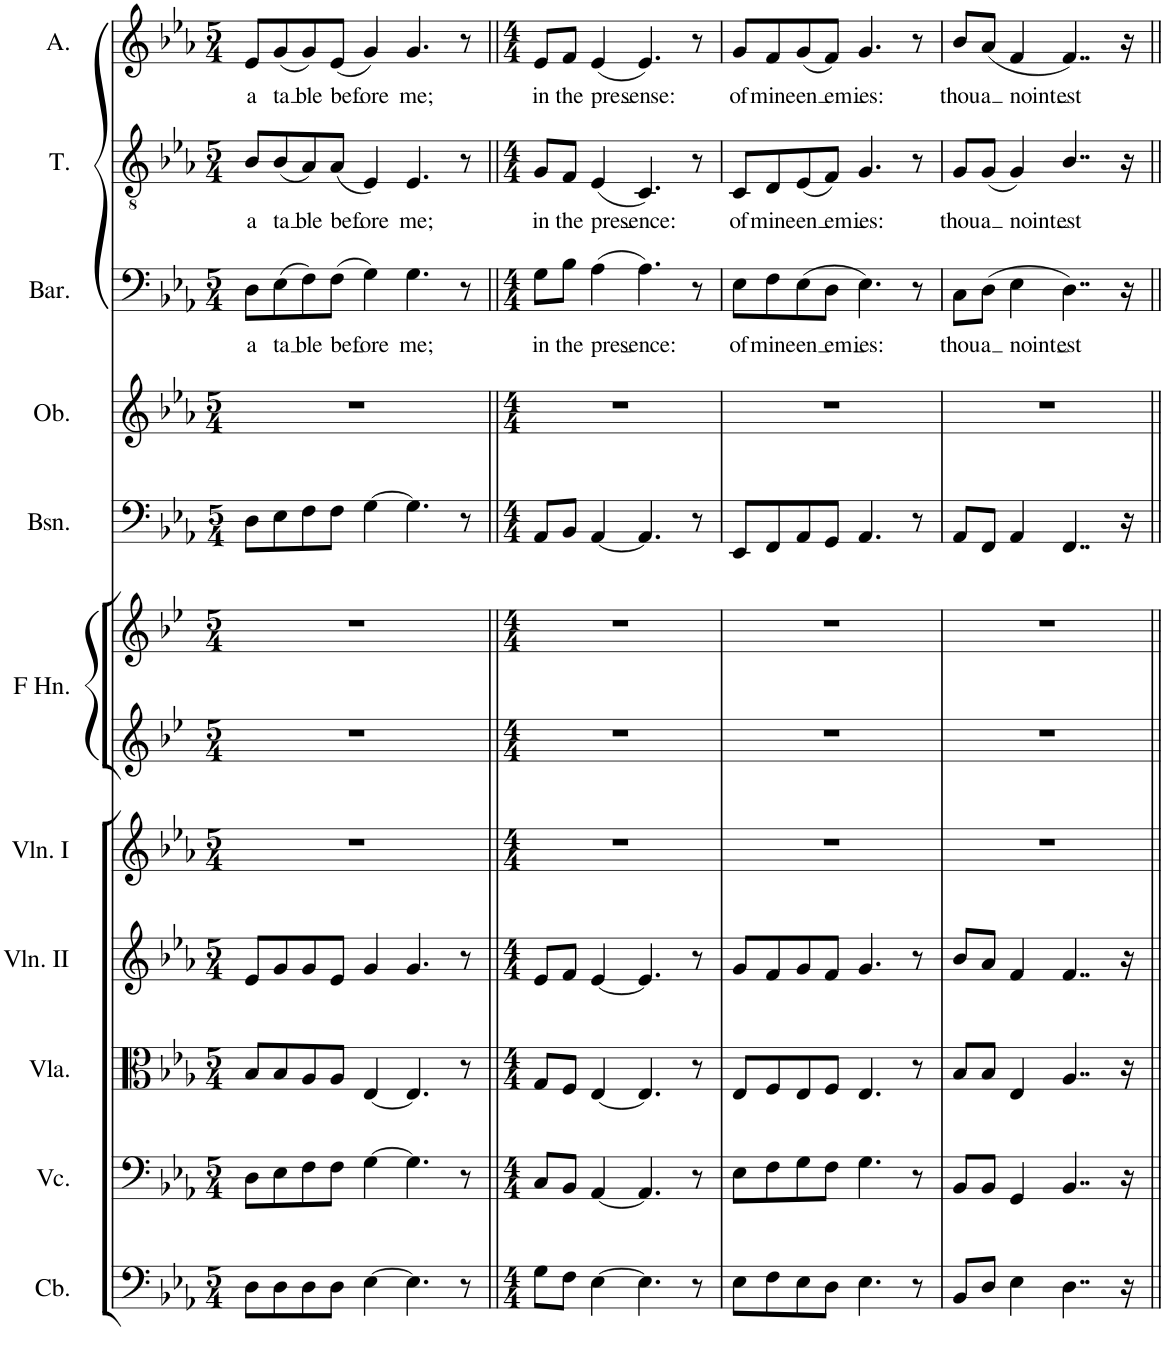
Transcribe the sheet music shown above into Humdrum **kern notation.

**kern	**kern	**kern	**kern	**kern	**kern	**kern	**kern	**kern	**kern	**text	**kern	**text	**kern	**text
*part11	*part10	*part9	*part8	*part7	*part6	*part6	*part5	*part4	*part3	*part3	*part2	*part2	*part1	*part1
*staff12	*staff11	*staff10	*staff9	*staff8	*staff7	*staff6	*staff5	*staff4	*staff3	*staff3	*staff2	*staff2	*staff1	*staff1
*I"Contrabasses	*I"Violoncellos	*I"Violas	*I"Violins II	*I"Violins I	*I"Horns in F	*	*I"Bassoons	*I"Oboes	*I"Baritone	*	*I"Tenor	*	*I"Alto	*
*I'Cb.	*I'Vc.	*I'Vla.	*I'Vln. II	*I'Vln. I	*	*	*I'Bsn.	*I'Ob.	*I'Bar.	*	*I'T.	*	*I'A.	*
!!LO:PB:g=z
*clefF4	*clefF4	*clefC3	*clefG2	*clefG2	*clefG2	*clefG2	*clefF4	*clefG2	*clefF4	*	*clefGv2	*	*clefG2	*
*Trd7c12	*	*	*	*	*Trd4c7	*Trd4c7	*	*	*	*	*	*	*	*
*k[b-e-a-]	*k[b-e-a-]	*k[b-e-a-]	*k[b-e-a-]	*k[b-e-a-]	*k[b-e-]	*k[b-e-]	*k[b-e-a-]	*k[b-e-a-]	*k[b-e-a-]	*	*k[b-e-a-]	*	*k[b-e-a-]	*
*M5/4	*M5/4	*M5/4	*M5/4	*M5/4	*M5/4	*M5/4	*M5/4	*M5/4	*M5/4	*	*M5/4	*	*M5/4	*
=43	=43	=43	=43	=43	=43	=43	=43	=43	=43	=43	=43	=43	=43	=43
!	!	!	!	!	!	!	!	!	!	!LO:LY:b	!	!LO:LY:b	!	!LO:LY:b
8D\L	8D\L	8B-/L	8e-/L	4%5r	4%5r	4%5r	8D\L	4%5r	8D\L	a	8B-/L	a	8e-/L	a
!	!	!	!	!	!	!	!	!	!	!LO:LY:b	!	!LO:LY:b	!	!LO:LY:b
8D\	8E-\	8B-/	8g/	.	.	.	8E-\	.	(8E-\	ta	(8B-/	ta	(8g/	ta
!	!	!	!	!	!	!	!	!	!	!LO:LY:b	!	!LO:LY:b	!	!LO:LY:b
8D\	8F\	8A-/	8g/	.	.	.	8F\	.	8F\)	ble	8A-/)	ble	8g/)	ble
!	!	!	!	!	!	!	!	!	!	!LO:LY:b	!	!LO:LY:b	!	!LO:LY:b
8D\J	8F\J	8A-/J	8e-/J	.	.	.	8F\J	.	(8F\J	be	(8A-/J	be	(8e-/J	be
!	!	!	!	!	!	!	!	!	!	!LO:LY:b	!	!LO:LY:b	!	!LO:LY:b
[4E-\	[4G\	[4E-/	4g/	.	.	.	[4G\	.	4G\)	fore	4E-/)	fore	4g/)	fore
!	!	!	!	!	!	!	!	!	!	!LO:LY:b	!	!LO:LY:b	!	!LO:LY:b
4.E-\]	4.G\]	4.E-/]	4.g/	.	.	.	4.G\]	.	4.G\	me;	4.E-/	me;	4.g/	me;
8r	8r	8r	8r	.	.	.	8r	.	8r	.	8r	.	8r	.
=44||	=44||	=44||	=44||	=44||	=44||	=44||	=44||	=44||	=44||	=44||	=44||	=44||	=44||	=44||
*M4/4	*M4/4	*M4/4	*M4/4	*M4/4	*M4/4	*M4/4	*M4/4	*M4/4	*M4/4	*	*M4/4	*	*M4/4	*
!	!	!	!	!	!	!	!	!	!	!LO:LY:b	!	!LO:LY:b	!	!LO:LY:b
8G\L	8C/L	8G/L	8e-/L	1r	1r	1r	8AA-/L	1r	8G\L	in	8G/L	in	8e-/L	in
!	!	!	!	!	!	!	!	!	!	!LO:LY:b	!	!LO:LY:b	!	!LO:LY:b
8F\J	8BB-/J	8F/J	8f/J	.	.	.	8BB-/J	.	8B-\J	the	8F/J	the	8f/J	the
!	!	!	!	!	!	!	!	!	!	!LO:LY:b	!	!LO:LY:b	!	!LO:LY:b
[4E-\	[4AA-/	[4E-/	[4e-/	.	.	.	[4AA-/	.	(4A-\	pre	(4E-/	pre	(4e-/	pre
!	!	!	!	!	!	!	!	!	!	!LO:LY:b	!	!LO:LY:b	!	!LO:LY:b
4.E-\]	4.AA-/]	4.E-/]	4.e-/]	.	.	.	4.AA-/]	.	4.A-\)	sence:	4.C/)	sence:	4.e-/)	sense:
8r	8r	8r	8r	.	.	.	8r	.	8r	.	8r	.	8r	.
=45	=45	=45	=45	=45	=45	=45	=45	=45	=45	=45	=45	=45	=45	=45
!	!	!	!	!	!	!	!	!	!	!LO:LY:b	!	!LO:LY:b	!	!LO:LY:b
8E-\L	8E-\L	8E-/L	8g/L	1r	1r	1r	8EE-/L	1r	8E-\L	of	8C/L	of	8g/L	of
!	!	!	!	!	!	!	!	!	!	!LO:LY:b	!	!LO:LY:b	!	!LO:LY:b
8F\	8F\	8F/	8f/	.	.	.	8FF/	.	8F\	mine	8D/	mine	8f/	mine
!	!	!	!	!	!	!	!	!	!	!LO:LY:b	!	!LO:LY:b	!	!LO:LY:b
8E-\	8G\	8E-/	8g/	.	.	.	8AA-/	.	(8E-\	en	(8E-/	en	(8g/	en
!	!	!	!	!	!	!	!	!	!	!LO:LY:b	!	!LO:LY:b	!	!LO:LY:b
8D\J	8F\J	8F/J	8f/J	.	.	.	8GG/J	.	8D\J	em	8F/J)	em	8f/J)	em
!	!	!	!	!	!	!	!	!	!	!LO:LY:b	!	!LO:LY:b	!	!LO:LY:b
4.E-\	4.G\	4.E-/	4.g/	.	.	.	4.AA-/	.	4.E-\)	ies:	4.G/	ies:	4.g/	ies:
8r	8r	8r	8r	.	.	.	8r	.	8r	.	8r	.	8r	.
=46	=46	=46	=46	=46	=46	=46	=46	=46	=46	=46	=46	=46	=46	=46
!	!	!	!	!	!	!	!	!	!	!LO:LY:b	!	!LO:LY:b	!	!LO:LY:b
8BB-/L	8BB-/L	8B-/L	8b-/L	1r	1r	1r	8AA-/L	1r	8C\L	thou	8G/L	thou	8b-/L	thou
!	!	!	!	!	!	!	!	!	!	!LO:LY:b	!	!LO:LY:b	!	!LO:LY:b
8D/J	8BB-/J	8B-/J	8a-/J	.	.	.	8FF/J	.	(8D\J	a	(8G/J	a	(8a-/J	a
!	!	!	!	!	!	!	!	!	!	!LO:LY:b	!	!LO:LY:b	!	!LO:LY:b
4E-\	4GG/	4E-/	4f/	.	.	.	4AA-/	.	4E-\	noint	4G/)	noint	4f/	noint
!	!	!	!	!	!	!	!	!	!	!LO:LY:b	!	!LO:LY:b	!	!LO:LY:b
4..D\	4..BB-/	4..A-/	4..f/	.	.	.	4..FF/	.	4..D\)	est	4..B-/	est	4..f/)	est
16r	16r	16r	16r	.	.	.	16r	.	16r	.	16r	.	16r	.
=||	=||	=||	=||	=||	=||	=||	=||	=||	=||	=||	=||	=||	=||	=||
*-	*-	*-	*-	*-	*-	*-	*-	*-	*-	*-	*-	*-	*-	*-
